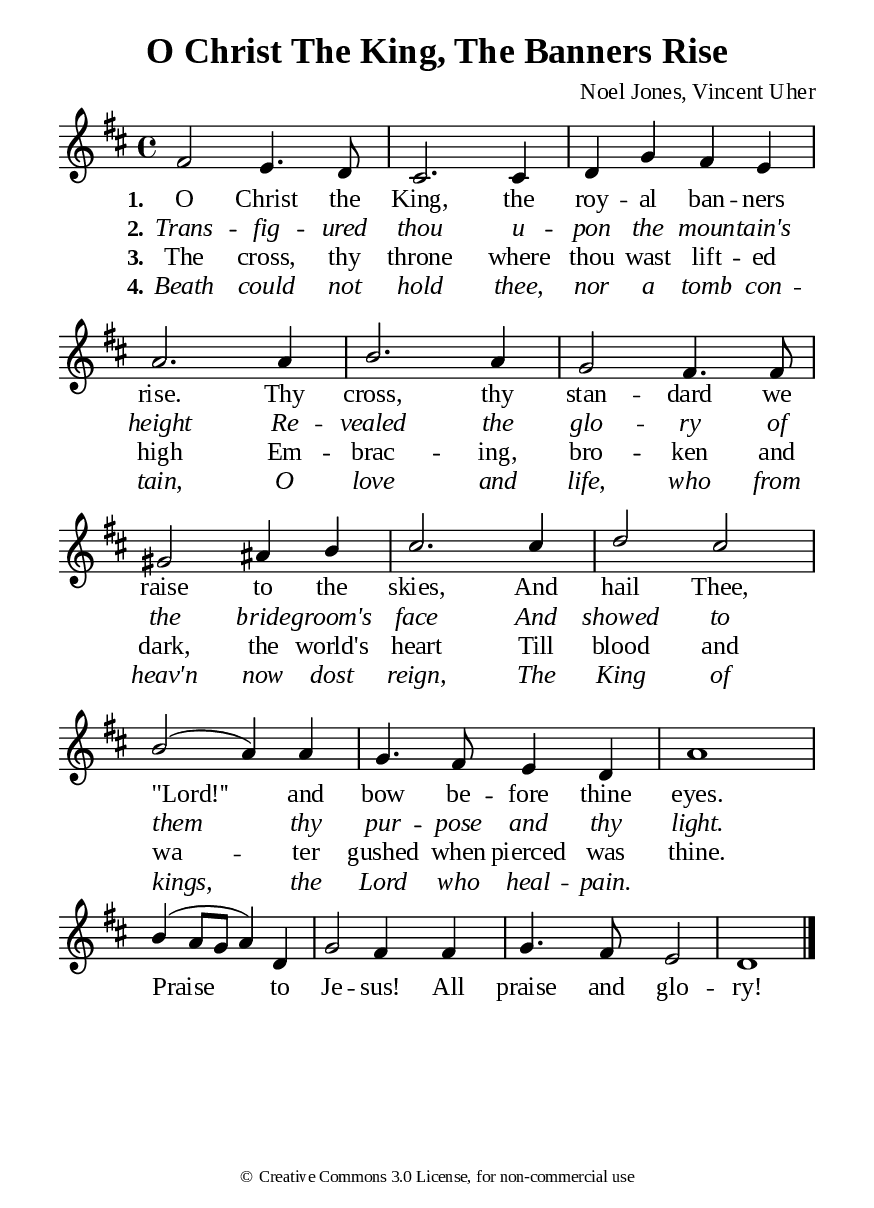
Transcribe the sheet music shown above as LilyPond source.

\version "2.18.2"

\header {
  title = "O Christ The King, The Banners Rise"
  composer = "Noel Jones, Vincent Uher"
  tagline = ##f
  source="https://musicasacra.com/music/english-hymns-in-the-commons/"
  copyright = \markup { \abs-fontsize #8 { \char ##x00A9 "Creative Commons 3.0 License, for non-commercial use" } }
}

globalSettings = {
  \set Score.barNumberVisibility = #all-bar-numbers-visible
  \key d \major
  \time 4/4
  \override Score.BarNumber.break-visibility = ##(#f #f #f)
  \override Lyrics.LyricSpace.minimum-distance = #3.0
}

verseSettings = {
  \phrasingSlurDashed
}

\paper {
  #(set-paper-size "a5")
  top-margin = 10\mm
  bottom-marign = 10\mm
  left-margin = 10\mm
  right-margin = 10\mm
  indent = #0
  #(define fonts
	 (make-pango-font-tree "Liberation Serif"
	 		       "Liberation Serif"
			       "Liberation Serif"
			       (/ 20 20)))
  system-system-spacing = #'((basic-distance . 3) (padding . 3))
}

printItalic = \with {
  \override LyricText.font-shape = #'italic
}

% Verse music
musicVerseSoprano = \relative c' {
  %{	01	%} fis2 e4. d8 |
  %{	02	%} cis2. cis4 |
  %{	03	%} d g fis e |
  %{	04	%} a2. a4 |
  %{	05	%} b2. a4 |
  %{	06	%} g2 fis4. fis8 |
  %{	07	%} gis2 ais4 b |
  %{	08	%} cis2. cis4 |
  %{	09	%} d2 cis |
  %{	10	%} b (a4) a |
  %{	11	%} g4. fis8 e4 d |
  %{	12	%} a'1 |
}

% Chorus music
musicChorusSoprano = \relative c'' {
  \set Score.currentBarNumber = #13
  %{	13	%} b4 (a8 g a4) d, |
  %{	14	%} g2 fis4 fis |
  %{	15	%} g4. fis8 e2 |
  %{	16	%} d1 \bar "|."
}

% Verse lyrics
lyricVerseOne = \lyricmode {
  \set stanza = #"1."
  O Christ the King, the roy -- al ban -- ners rise.
  Thy cross, thy stan -- dard we raise to the skies,
  And hail Thee, ''Lord!'' and bow be -- fore thine eyes.
}

lyricVerseTwo = \lyricmode {
  \set stanza = #"2."
  Trans -- fig -- ured thou u -- pon the moun -- tain's height
  Re -- vealed the glo -- ry of the bride -- groom's face
  And showed to them thy pur -- pose and thy light.
}

lyricVerseThree = \lyricmode {
  \set stanza = #"3."
  The cross, thy throne where thou wast lift -- ed high
  Em -- brac -- ing, bro -- ken and dark, the world's heart
  Till blood and wa -- ter gushed when pierced was thine.
}

lyricVerseFour = \lyricmode {
  \set stanza = #"4."
  Beath could not hold thee, nor a tomb con -- tain,
  O love and life, who from heav'n now dost reign,
  The King of kings, the Lord who heal -- pain.
}

% Chorus lyrics
lyricChorus = \lyricmode {
  Praise to Je -- sus! All praise and glo -- ry!
}

% Layout
\score {
    \new ChoirStaff <<
      \new Staff <<
        \clef "treble"
        \new Voice = "soprano" {
          \voiceOne \globalSettings \verseSettings \stemUp \slurUp \musicVerseSoprano
        }
      >>
      \new Lyrics \lyricsto soprano \lyricVerseOne
      \new Lyrics \printItalic \lyricsto soprano \lyricVerseTwo
      \new Lyrics \lyricsto soprano \lyricVerseThree
      \new Lyrics \printItalic \lyricsto soprano \lyricVerseFour
    >>
}

\score {
    \new ChoirStaff <<
      \new Staff <<
        \clef "treble"
        \override Staff.TimeSignature #'stencil = ##f
        \new Voice = "soprano" {
          \globalSettings \stemUp \slurUp \musicChorusSoprano
        }
      >>
      \new Lyrics \lyricsto soprano \lyricChorus
    >>
}
